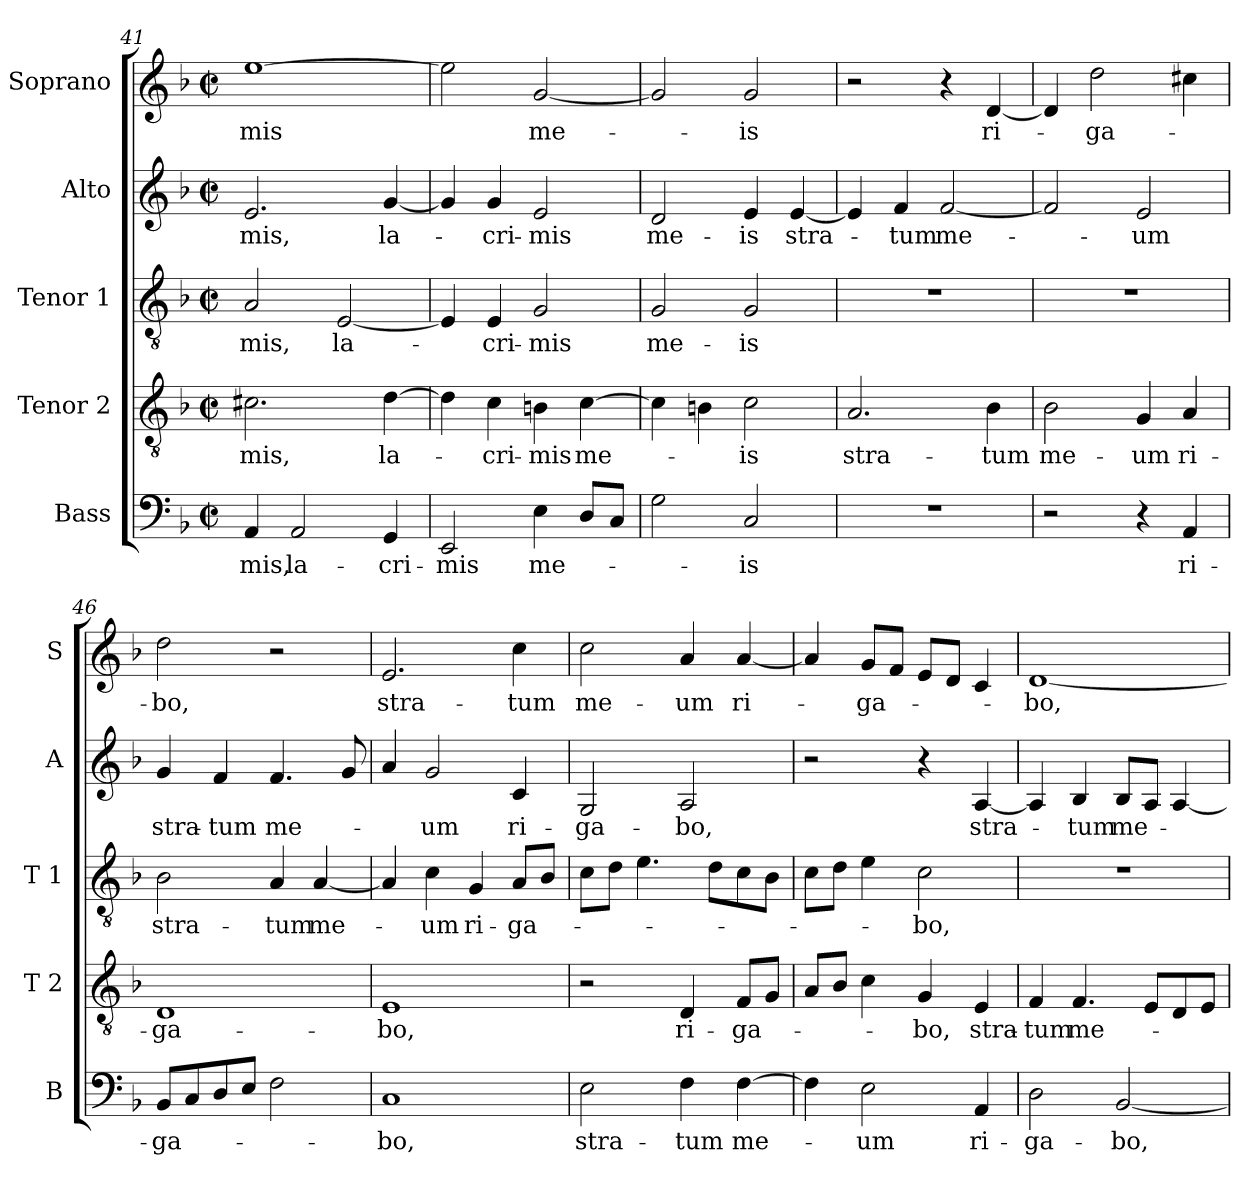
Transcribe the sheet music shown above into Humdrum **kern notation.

**kern	**text	**kern	**text	**kern	**text	**kern	**text	**kern	**text
*part5	*part5	*part4	*part4	*part3	*part3	*part2	*part2	*part1	*part1
*staff5	*staff5	*staff4	*staff4	*staff3	*staff3	*staff2	*staff2	*staff1	*staff1
*I"Bass	*	*I"Tenor 2	*	*I"Tenor 1	*	*I"Alto	*	*I"Soprano	*
*I'B	*	*I'T 2	*	*I'T 1	*	*I'A	*	*I'S	*
!!LO:PB:g=z
*clefF4	*	*clefGv2	*	*clefGv2	*	*clefG2	*	*clefG2	*
*k[b-]	*	*k[b-]	*	*k[b-]	*	*k[b-]	*	*k[b-]	*
*F:	*	*F:	*	*F:	*	*F:	*	*F:	*
*M2/2	*	*M2/2	*	*M2/2	*	*M2/2	*	*M2/2	*
*met(c|)	*	*met(c|)	*	*met(c|)	*	*met(c|)	*	*met(c|)	*
=41	=41	=41	=41	=41	=41	=41	=41	=41	=41
4AA/	-mis,	2.c#X\	-mis,	2A/	-mis,	2.e/	-mis,	[1ee	-mis
2AA/	la-	.	.	.	.	.	.	.	.
.	.	.	.	[2E/	la-	.	.	.	.
4GG/	-cri-	[4d\	la-	.	.	[4g/	la-	.	.
=42	=42	=42	=42	=42	=42	=42	=42	=42	=42
2EE/	-mis	4d\]	.	4E/]	.	4g/]	.	2ee\]	.
.	.	4c\	-cri-	4E/	-cri-	4g/	-cri-	.	.
4E\	me-	4Bn\	-mis	2G/	-mis	2e/	-mis	[2g/	me-
8D/L	.	[4c\	me-	.	.	.	.	.	.
8C/J	.	.	.	.	.	.	.	.	.
=43	=43	=43	=43	=43	=43	=43	=43	=43	=43
2G\	.	4c\]	.	2G/	me-	2d/	me-	2g/]	.
.	.	4Bn\	.	.	.	.	.	.	.
2C/	-is	2c\	-is	2G/	-is	4e/	-is	2g/	-is
.	.	.	.	.	.	[4e/	stra-	.	.
=44	=44	=44	=44	=44	=44	=44	=44	=44	=44
1r	.	2.A/	stra-	1r	.	4e/]	.	2r	.
.	.	.	.	.	.	4f/	-tum	.	.
.	.	.	.	.	.	[2f/	me-	4r	.
.	.	4B-\	-tum	.	.	.	.	[4d/	ri-
=45	=45	=45	=45	=45	=45	=45	=45	=45	=45
2r	.	2B-\	me-	1r	.	2f/]	.	4d/]	.
.	.	.	.	.	.	.	.	2dd\	-ga-
4r	.	4G/	-um	.	.	2e/	-um	.	.
4AA/	ri-	4A/	ri-	.	.	.	.	4cc#X\	.
!!LO:LB:g=z
=46	=46	=46	=46	=46	=46	=46	=46	=46	=46
8BB-/L	-ga-	1D	-ga-	2B-\	stra-	4g/	stra-	2dd\	-bo,
8C/	.	.	.	.	.	.	.	.	.
8D/	.	.	.	.	.	4f/	-tum	.	.
8E/J	.	.	.	.	.	.	.	.	.
2F\	.	.	.	4A/	-tum	4.f/	me-	2r	.
.	.	.	.	[4A/	me-	.	.	.	.
.	.	.	.	.	.	8g/	.	.	.
=47	=47	=47	=47	=47	=47	=47	=47	=47	=47
1C	-bo,	1E	-bo,	4A/]	.	4a/	.	2.e/	stra-
.	.	.	.	4c\	-um	2g/	-um	.	.
.	.	.	.	4G/	ri-	.	.	.	.
.	.	.	.	8A/L	-ga-	4c/	ri-	4cc\	-tum
.	.	.	.	8B-/J	.	.	.	.	.
=48	=48	=48	=48	=48	=48	=48	=48	=48	=48
2E\	stra-	2r	.	8c\L	.	2G/	-ga-	2cc\	me-
.	.	.	.	8d\J	.	.	.	.	.
.	.	.	.	4.e\	.	.	.	.	.
4F\	-tum	4D/	ri-	.	.	2A/	-bo,	4a/	-um
.	.	.	.	8d\L	.	.	.	.	.
[4F\	me-	8F/L	-ga-	8c\	.	.	.	[4a/	ri-
.	.	8G/J	.	8B-\J	.	.	.	.	.
=49	=49	=49	=49	=49	=49	=49	=49	=49	=49
4F\]	.	8A/L	.	8c\L	.	2r	.	4a/]	.
.	.	8B-/J	.	8d\J	.	.	.	.	.
2E\	-um	4c\	.	4e\	.	.	.	8g/L	-ga-
.	.	.	.	.	.	.	.	8f/J	.
.	.	4G/	-bo,	2c\	-bo,	4r	.	8e/L	.
.	.	.	.	.	.	.	.	8d/J	.
4AA/	ri-	4E/	stra-	.	.	[4A/	stra-	4c/	.
=50	=50	=50	=50	=50	=50	=50	=50	=50	=50
2D\	-ga-	4F/	-tum	1r	.	4A/]	.	[1d	-bo,
.	.	4.F/	me-	.	.	4B-/	-tum	.	.
[2BB-/	-bo,	.	.	.	.	8B-/L	me-	.	.
.	.	8E/L	.	.	.	8A/J	.	.	.
.	.	8D/	.	.	.	[4A/	.	.	.
.	.	8E/J	.	.	.	.	.	.	.
=	=	=	=	=	=	=	=	=	=
*-	*-	*-	*-	*-	*-	*-	*-	*-	*-
